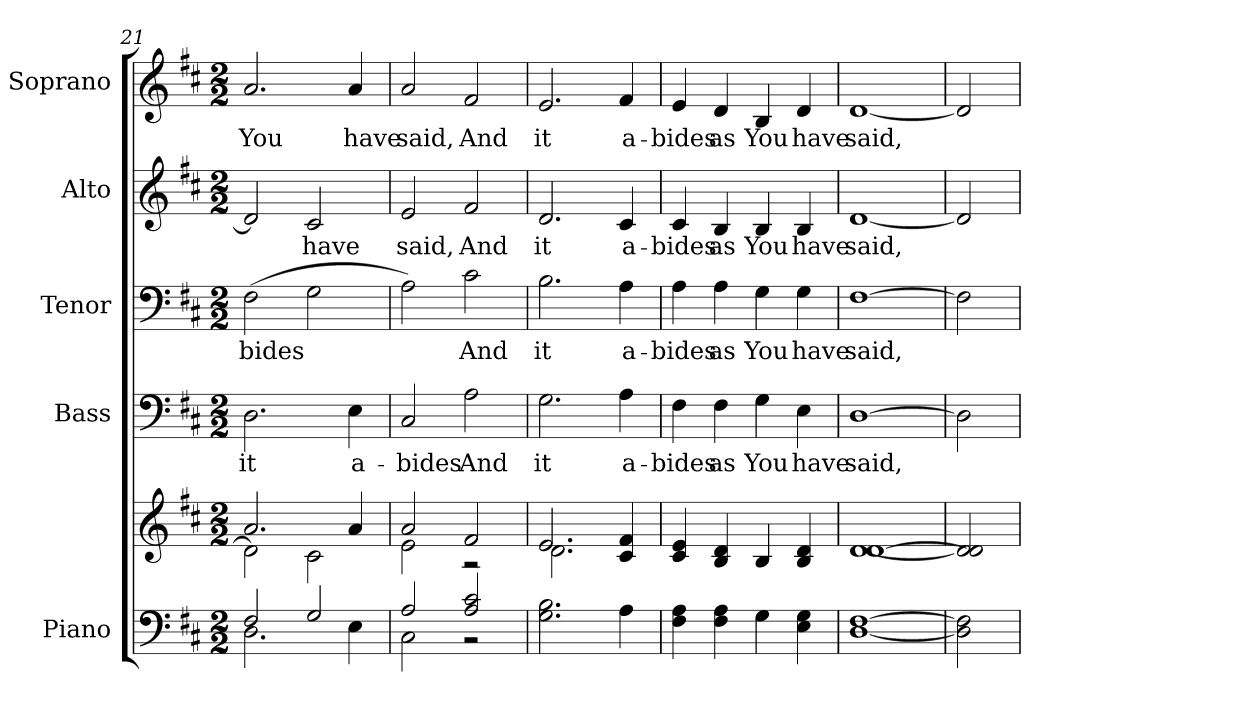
**kern	**kern	**kern	**text	**kern	**text	**kern	**text	**kern	**text
*part5	*part5	*part4	*part4	*part3	*part3	*part2	*part2	*part1	*part1
*staff6	*staff5	*staff4	*staff4	*staff3	*staff3	*staff2	*staff2	*staff1	*staff1
*I"Piano	*	*I"Bass	*	*I"Tenor	*	*I"Alto	*	*I"Soprano	*
*I'Pno.	*	*I'B.	*	*I'T.	*	*I'A.	*	*I'S.	*
*clefF4	*clefG2	*clefF4	*	*clefF4	*	*clefG2	*	*clefG2	*
*k[f#c#]	*k[f#c#]	*k[f#c#]	*	*k[f#c#]	*	*k[f#c#]	*	*k[f#c#]	*
*D:	*D:	*D:	*	*D:	*	*D:	*	*D:	*
*M2/2	*M2/2	*M2/2	*	*M2/2	*	*M2/2	*	*M2/2	*
=21	=21	=21	=21	=21	=21	=21	=21	=21	=21
*^	*^	*	*	*	*	*	*	*	*
!	!	!	!	!	!LO:LY:b:color=#000000	!	!	!	!	!	!
!	!	!	!	!	!	!	!LO:LY:b:color=#000000	!	!	!	!
!	!	!	!	!	!	!	!	!	!	!	!LO:LY:b:color=#000000
2F#i/	2.Di\	2.ai/	2di\]	2.Di\	it	(2F#i\	-bides	2di/]	.	2.ai/	You
!	!	!	!	!	!	!	!	!	!LO:LY:b:color=#000000	!	!
2Gi/	.	.	2c#i\	.	.	2Gi\	.	2c#i/	have	.	.
!	!	!	!	!	!LO:LY:b:color=#000000	!	!	!	!	!	!
!	!	!	!	!	!	!	!	!	!	!	!LO:LY:b:color=#000000
.	4Ei\	4ai/	.	4Ei\	a-	.	.	.	.	4ai/	have
=22	=22	=22	=22	=22	=22	=22	=22	=22	=22	=22	=22
!	!	!	!	!	!LO:LY:b:color=#000000	!	!	!	!	!	!
!	!	!	!	!	!	!	!	!	!LO:LY:b:color=#000000	!	!
!	!	!	!	!	!	!	!	!	!	!	!LO:LY:b:color=#000000
2Ai/	2C#i\	2ai/	2ei\	2C#i/	-bides	2Ai\)	.	2ei/	said,	2ai/	said,
!	!	!	!	!	!LO:LY:b:color=#000000	!	!	!	!	!	!
!	!	!	!	!	!	!	!LO:LY:b:color=#000000	!	!	!	!
!	!	!	!	!	!	!	!	!	!LO:LY:b:color=#000000	!	!
!	!	!	!	!	!	!	!	!	!	!	!LO:LY:b:color=#000000
2Ai/ 2c#i	2r	2f#i/	2r	2Ai\	And	2c#i\	And	2f#i/	And	2f#i/	And
*v	*v	*	*	*	*	*	*	*	*	*	*
=23	=23	=23	=23	=23	=23	=23	=23	=23	=23	=23
*^	*	*	*	*	*	*	*	*	*	*
!	!	!	!	!	!LO:LY:b:color=#000000	!	!	!	!	!	!
*v	*v	*	*	*	*	*	*	*	*	*	*
*^	*	*	*	*	*	*	*	*	*	*
!	!	!	!	!	!	!	!LO:LY:b:color=#000000	!	!	!	!
*v	*v	*	*	*	*	*	*	*	*	*	*
*^	*	*	*	*	*	*	*	*	*	*
!	!	!	!	!	!	!	!	!	!LO:LY:b:color=#000000	!	!
*v	*v	*	*	*	*	*	*	*	*	*	*
*^	*	*	*	*	*	*	*	*	*	*
!	!	!	!	!	!	!	!	!	!	!	!LO:LY:b:color=#000000
*v	*v	*	*	*	*	*	*	*	*	*	*
2.Gi\ 2.Bi	2.ei/	2.di\	2.Gi\	it	2.Bi\	it	2.di/	it	2.ei/	it
!	!	!	!	!LO:LY:b:color=#000000	!	!	!	!	!	!
!	!	!	!	!	!	!LO:LY:b:color=#000000	!	!	!	!
!	!	!	!	!	!	!	!	!LO:LY:b:color=#000000	!	!
!	!	!	!	!	!	!	!	!	!	!LO:LY:b:color=#000000
4Ai\	4c#i/ 4f#i	4ryy	4Ai\	a-	4Ai\	a-	4c#i/	a-	4f#i/	a-
*	*v	*v	*	*	*	*	*	*	*	*
=24	=24	=24	=24	=24	=24	=24	=24	=24	=24
*	*^	*	*	*	*	*	*	*	*
!	!	!	!	!LO:LY:b:color=#000000	!	!	!	!	!	!
*	*v	*v	*	*	*	*	*	*	*	*
*	*^	*	*	*	*	*	*	*	*
!	!	!	!	!	!	!LO:LY:b:color=#000000	!	!	!	!
*	*v	*v	*	*	*	*	*	*	*	*
*	*^	*	*	*	*	*	*	*	*
!	!	!	!	!	!	!	!	!LO:LY:b:color=#000000	!	!
*	*v	*v	*	*	*	*	*	*	*	*
*	*^	*	*	*	*	*	*	*	*
!	!	!	!	!	!	!	!	!	!	!LO:LY:b:color=#000000
*	*v	*v	*	*	*	*	*	*	*	*
4F#i\ 4Ai	4c#i/ 4ei	4F#i\	-bides	4Ai\	-bides	4c#i/	-bides	4ei/	-bides
!	!	!	!LO:LY:b:color=#000000	!	!	!	!	!	!
!	!	!	!	!	!LO:LY:b:color=#000000	!	!	!	!
!	!	!	!	!	!	!	!LO:LY:b:color=#000000	!	!
!	!	!	!	!	!	!	!	!	!LO:LY:b:color=#000000
4F#i\ 4Ai	4Bi/ 4di	4F#i\	as	4Ai\	as	4Bi/	as	4di/	as
!	!	!	!LO:LY:b:color=#000000	!	!	!	!	!	!
!	!	!	!	!	!LO:LY:b:color=#000000	!	!	!	!
!	!	!	!	!	!	!	!LO:LY:b:color=#000000	!	!
!	!	!	!	!	!	!	!	!	!LO:LY:b:color=#000000
4Gi\	4Bi/	4Gi\	You	4Gi\	You	4Bi/	You	4Bi/	You
!	!	!	!LO:LY:b:color=#000000	!	!	!	!	!	!
!	!	!	!	!	!LO:LY:b:color=#000000	!	!	!	!
!	!	!	!	!	!	!	!LO:LY:b:color=#000000	!	!
!	!	!	!	!	!	!	!	!	!LO:LY:b:color=#000000
4Ei\ 4Gi	4Bi/ 4di	4Ei\	have	4Gi\	have	4Bi/	have	4di/	have
!!LO:PB:g=z
=25	=25	=25	=25	=25	=25	=25	=25	=25	=25
!	!	!	!LO:LY:b:color=#000000	!	!	!	!	!	!
!	!	!	!	!	!LO:LY:b:color=#000000	!	!	!	!
!	!	!	!	!	!	!	!LO:LY:b:color=#000000	!	!
!	!	!	!	!	!	!	!	!	!LO:LY:b:color=#000000
[1Di [1F#i	[1di [1di	[1Di	said,	[1F#i	said,	[1di	said,	[1di	said,
=26	=26	=26	=26	=26	=26	=26	=26	=26	=26
2Di] 2F#i]	2di] 2di]	2Di]	.	2F#i]	.	2di]	.	2di]	.
=	=	=	=	=	=	=	=	=	=
*-	*-	*-	*-	*-	*-	*-	*-	*-	*-
